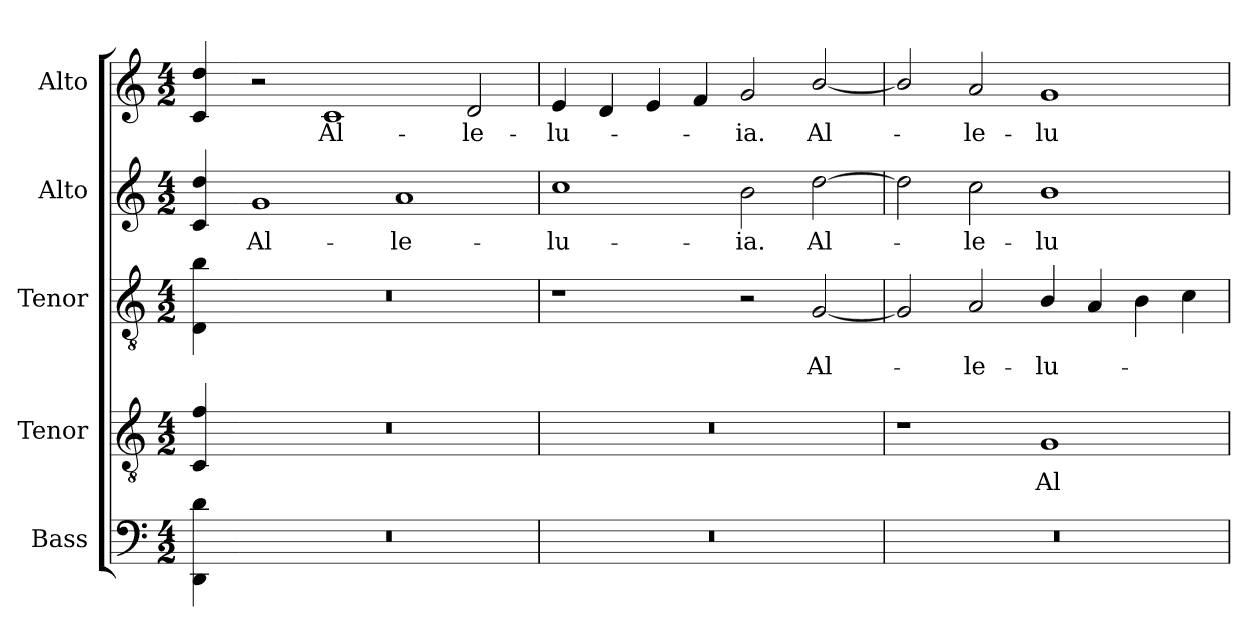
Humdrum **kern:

**kern	**kern	**text	**kern	**text	**kern	**text	**kern	**text
*part5	*part4	*part4	*part3	*part3	*part2	*part2	*part1	*part1
*staff5	*staff4	*staff4	*staff3	*staff3	*staff2	*staff2	*staff1	*staff1
*I"Bass	*I"Tenor	*	*I"Tenor	*	*I"Alto	*	*I"Alto	*
*I'B.	*I'T.	*	*I'T.	*	*I'A.	*	*I'A.	*
!!LO:PB:g=z
*clefF4	*clefGv2	*	*clefGv2	*	*clefG2	*	*clefG2	*
*	*ITrd7c12	*	*ITrd7c12	*	*	*	*	*
*k[]	*k[]	*	*k[]	*	*k[]	*	*k[]	*
*C:	*C:	*	*C:	*	*C:	*	*C:	*
*M4/2	*M4/2	*	*M4/2	*	*M4/2	*	*M4/2	*
=	=	=	=	=	=	=	=	=
4DDi\ 4di	4CCi/ 4Fi	.	4DDi\ 4Bi	.	4ci/ 4ddi	.	4ci/ 4ddi	.
=1-	=1-	=1-	=1-	=1-	=1-	=1-	=1-	=1-
!LO:N:vis=1	!LO:N:vis=1	!	!LO:N:vis=1	!	!	!	!	!
!	!	!	!	!	!	!LO:LY:b:color=#000000	!	!
0r	0r	.	0r	.	1gi	Al-	2r	.
!	!	!	!	!	!	!	!	!LO:LY:b:color=#000000
.	.	.	.	.	.	.	1ci	Al-
!	!	!	!	!	!	!LO:LY:b:color=#000000	!	!
.	.	.	.	.	1ai	-le-	.	.
!	!	!	!	!	!	!	!	!LO:LY:b:color=#000000
.	.	.	.	.	.	.	2di/	-le-
=2	=2	=2	=2	=2	=2	=2	=2	=2
!LO:N:vis=1	!LO:N:vis=1	!	!	!	!	!	!	!
!	!	!	!	!	!	!LO:LY:b:color=#000000	!	!
!	!	!	!	!	!	!	!	!LO:LY:b:color=#000000
0r	0r	.	1r	.	1cci	-lu-	4ei/	-lu-
.	.	.	.	.	.	.	4di/	.
.	.	.	.	.	.	.	4ei/	.
.	.	.	.	.	.	.	4fi/	.
!	!	!	!	!	!	!LO:LY:b:color=#000000	!	!
!	!	!	!	!	!	!	!	!LO:LY:b:color=#000000
.	.	.	2r	.	2bi\	-ia.	2gi/	-ia.
!	!	!	!	!LO:LY:b:color=#000000	!	!	!	!
!	!	!	!	!	!	!LO:LY:b:color=#000000	!	!
!	!	!	!	!	!	!	!	!LO:LY:b:color=#000000
.	.	.	[2GGi/	Al-	[2ddi\	Al-	[2bi/	Al-
=3	=3	=3	=3	=3	=3	=3	=3	=3
!LO:N:vis=1	!	!	!	!	!	!	!	!
0r	1r	.	2GGi/]	.	2ddi\]	.	2bi/]	.
!	!	!	!	!LO:LY:b:color=#000000	!	!	!	!
!	!	!	!	!	!	!LO:LY:b:color=#000000	!	!
!	!	!	!	!	!	!	!	!LO:LY:b:color=#000000
.	.	.	2AAi/	-le-	2cci\	-le-	2ai/	-le-
!	!	!LO:LY:b:color=#000000	!	!	!	!	!	!
!	!	!	!	!LO:LY:b:color=#000000	!	!	!	!
!	!	!	!	!	!	!LO:LY:b:color=#000000	!	!
!	!	!	!	!	!	!	!	!LO:LY:b:color=#000000
.	1GGi	Al-	4BBi/	-lu-	1bi	-lu-	1gi	-lu-
.	.	.	4AAi/	.	.	.	.	.
.	.	.	4BBi\	.	.	.	.	.
.	.	.	4Ci\	.	.	.	.	.
=	=	=	=	=	=	=	=	=
*-	*-	*-	*-	*-	*-	*-	*-	*-
